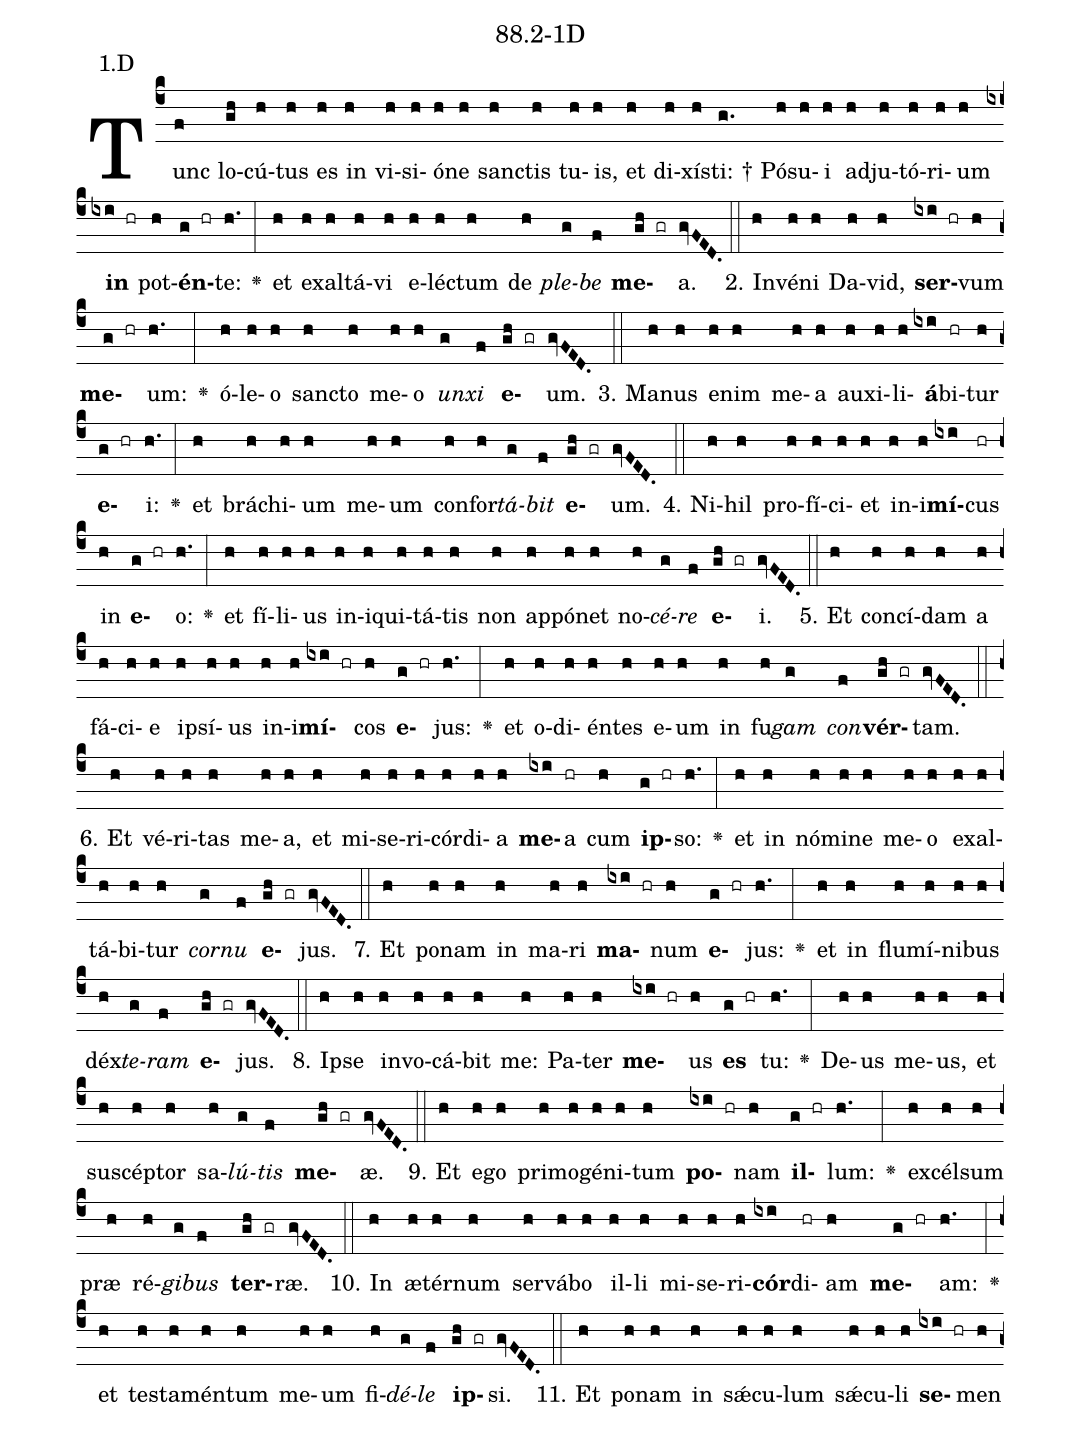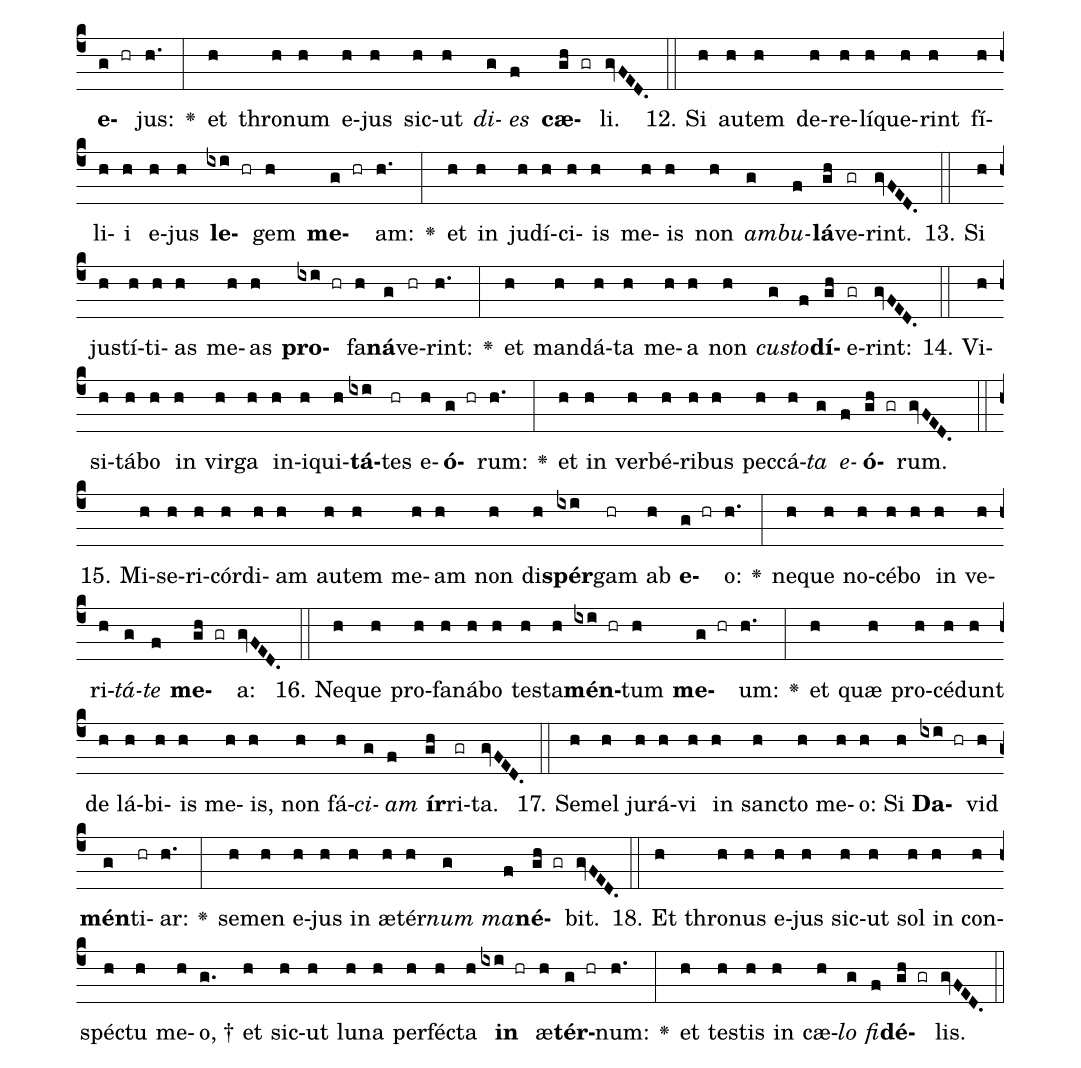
name: 88.2-1D;
annotation: 1.D;
%%
(c4)Tunc(f) lo(gh)cú(h)tus(h) es(h) in(h) vi(h)si(h)ó(h)ne(h) sanc(h)tis(h) tu(h)is,(h) et(h) di(h)xís(h)ti: †(g.) Pó(h)su(h)i(h) ad(h)ju(h)tó(h)ri(h)um(h) <b>in</b>(ixi hr) pot(h)<b>én</b>(g hr)te:(h.) <v>\greheightstar</v>(:) et(h) ex(h)al(h)tá(h)vi(h) e(h)léc(h)tum(h) de(h) <i>ple</i>(g)<i>be</i>(f) <b>me</b>(gh gr)a.(gvFED.) (::)
2. In(h)vé(h)ni(h) Da(h)vid,(h) <b>ser</b>(ixi hr)vum(h) <b>me</b>(g hr)um:(h.) <v>\greheightstar</v>(:) ó(h)le(h)o(h) sanc(h)to(h) me(h)o(h) <i>un</i>(g)<i>xi</i>(f) <b>e</b>(gh gr)um.(gvFED.) (::)
3. Ma(h)nus(h) e(h)nim(h) me(h)a(h) au(h)xi(h)li(h)<b>á</b>(ixi)bi(hr)tur(h) <b>e</b>(g hr)i:(h.) <v>\greheightstar</v>(:) et(h) brá(h)chi(h)um(h) me(h)um(h) con(h)for(h)<i>tá</i>(g)<i>bit</i>(f) <b>e</b>(gh gr)um.(gvFED.) (::)
4. Ni(h)hil(h) pro(h)fí(h)ci(h)et(h) in(h)i(h)<b>mí</b>(ixi)cus(hr) in(h) <b>e</b>(g hr)o:(h.) <v>\greheightstar</v>(:) et(h) fí(h)li(h)us(h) in(h)i(h)qui(h)tá(h)tis(h) non(h) ap(h)pó(h)net(h) no(h)<i>cé</i>(g)<i>re</i>(f) <b>e</b>(gh gr)i.(gvFED.) (::)
5. Et(h) con(h)cí(h)dam(h) a(h) fá(h)ci(h)e(h) ip(h)sí(h)us(h) in(h)i(h)<b>mí</b>(ixi hr)cos(h) <b>e</b>(g hr)jus:(h.) <v>\greheightstar</v>(:) et(h) o(h)di(h)én(h)tes(h) e(h)um(h) in(h) fu(h)<i>gam</i>(g) <i>con</i>(f)<b>vér</b>(gh gr)tam.(gvFED.) (::)
6. Et(h) vé(h)ri(h)tas(h) me(h)a,(h) et(h) mi(h)se(h)ri(h)cór(h)di(h)a(h) <b>me</b>(ixi)a(hr) cum(h) <b>ip</b>(g hr)so:(h.) <v>\greheightstar</v>(:) et(h) in(h) nó(h)mi(h)ne(h) me(h)o(h) ex(h)al(h)tá(h)bi(h)tur(h) <i>cor</i>(g)<i>nu</i>(f) <b>e</b>(gh gr)jus.(gvFED.) (::)
7. Et(h) po(h)nam(h) in(h) ma(h)ri(h) <b>ma</b>(ixi hr)num(h) <b>e</b>(g hr)jus:(h.) <v>\greheightstar</v>(:) et(h) in(h) flu(h)mí(h)ni(h)bus(h) déx(h)<i>te</i>(g)<i>ram</i>(f) <b>e</b>(gh gr)jus.(gvFED.) (::)
8. Ip(h)se(h) in(h)vo(h)cá(h)bit(h) me:(h) Pa(h)ter(h) <b>me</b>(ixi hr)us(h) <b>es</b>(g hr) tu:(h.) <v>\greheightstar</v>(:) De(h)us(h) me(h)us,(h) et(h) su(h)scép(h)tor(h) sa(h)<i>lú</i>(g)<i>tis</i>(f) <b>me</b>(gh gr)æ.(gvFED.) (::)
9. Et(h) e(h)go(h) pri(h)mo(h)gé(h)ni(h)tum(h) <b>po</b>(ixi hr)nam(h) <b>il</b>(g hr)lum:(h.) <v>\greheightstar</v>(:) ex(h)cél(h)sum(h) præ(h) ré(h)<i>gi</i>(g)<i>bus</i>(f) <b>ter</b>(gh gr)ræ.(gvFED.) (::)
10. In(h) æ(h)tér(h)num(h) ser(h)vá(h)bo(h) il(h)li(h) mi(h)se(h)ri(h)<b>cór</b>(ixi)di(hr)am(h) <b>me</b>(g hr)am:(h.) <v>\greheightstar</v>(:) et(h) tes(h)ta(h)mén(h)tum(h) me(h)um(h) fi(h)<i>dé</i>(g)<i>le</i>(f) <b>ip</b>(gh gr)si.(gvFED.) (::)
11. Et(h) po(h)nam(h) in(h) sǽ(h)cu(h)lum(h) sǽ(h)cu(h)li(h) <b>se</b>(ixi hr)men(h) <b>e</b>(g hr)jus:(h.) <v>\greheightstar</v>(:) et(h) thro(h)num(h) e(h)jus(h) sic(h)ut(h) <i>di</i>(g)<i>es</i>(f) <b>cæ</b>(gh gr)li.(gvFED.) (::)
12. Si(h) au(h)tem(h) de(h)re(h)lí(h)que(h)rint(h) fí(h)li(h)i(h) e(h)jus(h) <b>le</b>(ixi hr)gem(h) <b>me</b>(g hr)am:(h.) <v>\greheightstar</v>(:) et(h) in(h) ju(h)dí(h)ci(h)is(h) me(h)is(h) non(h) <i>am</i>(g)<i>bu</i>(f)<b>lá</b>(gh)ve(gr)rint.(gvFED.) (::)
13. Si(h) jus(h)tí(h)ti(h)as(h) me(h)as(h) <b>pro</b>(ixi hr)fa(h)<b>ná</b>(g)ve(hr)rint:(h.) <v>\greheightstar</v>(:) et(h) man(h)dá(h)ta(h) me(h)a(h) non(h) <i>cus</i>(g)<i>to</i>(f)<b>dí</b>(gh)e(gr)rint:(gvFED.) (::)
14. Vi(h)si(h)tá(h)bo(h) in(h) vir(h)ga(h) in(h)i(h)qui(h)<b>tá</b>(ixi)tes(hr) e(h)<b>ó</b>(g hr)rum:(h.) <v>\greheightstar</v>(:) et(h) in(h) ver(h)bé(h)ri(h)bus(h) pec(h)cá(h)<i>ta</i>(g) <i>e</i>(f)<b>ó</b>(gh gr)rum.(gvFED.) (::)
15. Mi(h)se(h)ri(h)cór(h)di(h)am(h) au(h)tem(h) me(h)am(h) non(h) di(h)<b>spér</b>(ixi)gam(hr) ab(h) <b>e</b>(g hr)o:(h.) <v>\greheightstar</v>(:) ne(h)que(h) no(h)cé(h)bo(h) in(h) ve(h)ri(h)<i>tá</i>(g)<i>te</i>(f) <b>me</b>(gh gr)a:(gvFED.) (::)
16. Ne(h)que(h) pro(h)fa(h)ná(h)bo(h) tes(h)ta(h)<b>mén</b>(ixi hr)tum(h) <b>me</b>(g hr)um:(h.) <v>\greheightstar</v>(:) et(h) quæ(h) pro(h)cé(h)dunt(h) de(h) lá(h)bi(h)is(h) me(h)is,(h) non(h) fá(h)<i>ci</i>(g)<i>am</i>(f) <b>ír</b>(gh)ri(gr)ta.(gvFED.) (::)
17. Se(h)mel(h) ju(h)rá(h)vi(h) in(h) sanc(h)to(h) me(h)o:(h) Si(h) <b>Da</b>(ixi hr)vid(h) <b>mén</b>(g)ti(hr)ar:(h.) <v>\greheightstar</v>(:) se(h)men(h) e(h)jus(h) in(h) æ(h)tér(h)<i>num</i>(g) <i>ma</i>(f)<b>né</b>(gh gr)bit.(gvFED.) (::)
18. Et(h) thro(h)nus(h) e(h)jus(h) sic(h)ut(h) sol(h) in(h) con(h)spéc(h)tu(h) me(h)o, †(g.) et(h) sic(h)ut(h) lu(h)na(h) per(h)féc(h)ta(h) <b>in</b>(ixi hr) æ(h)<b>tér</b>(g hr)num:(h.) <v>\greheightstar</v>(:) et(h) tes(h)tis(h) in(h) cæ(h)<i>lo</i>(g) <i>fi</i>(f)<b>dé</b>(gh gr)lis.(gvFED.) (::)
